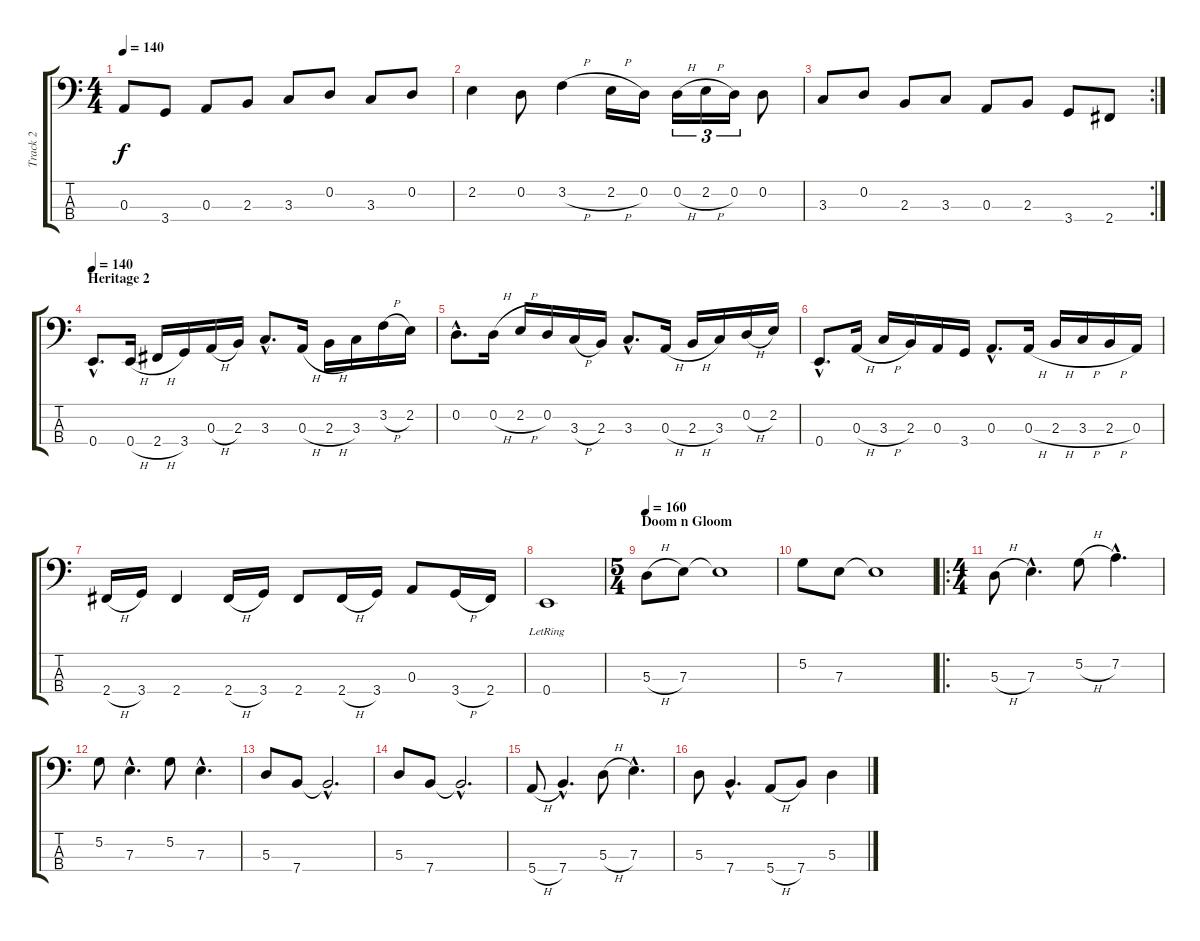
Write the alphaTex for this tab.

\track ("Track 2" "Track 2") {instrument electricbassfinger}
\staff {score tabs}
\tuning (G2 D2 A1 E1) {hide}
\ts (4 4)
\tempo 140
\clef f4
\ks c
0.3{t}.8{dy f} 3.4.8 0.3.8 2.3.8 3.3.8 0.2.8 3.3.8 0.2.8 |
2.2.4 0.2.8 3.2{h}.4 2.2{h}.16 0.2.16 0.2{h}.16{tu (3 2)} 2.2{h}.16{tu (3 2)} 0.2.16{tu (3 2)} 0.2.8 |
\rc 2
3.3.8 0.2.8 2.3.8 3.3.8 0.3.8 2.3.8 3.4.8 2.4.8 |
\section ("" "Heritage 2")
\tempo 140
0.4{hac}.8{d} 0.4{h}.16 2.4{h}.16 3.4.16 0.3{h}.16 2.3.16 3.3{hac}.8{d} 0.3{h}.16 2.3{h}.16 3.3.16 3.2{h}.16 2.2.16 |
0.2{hac}.8{d} 0.2{h}.16 2.2{h}.16 0.2.16 3.3{h}.16 2.3.16 3.3{hac}.8{d} 0.3{h}.16 2.3{h}.16 3.3.16 0.2{h}.16 2.2.16 |
0.4{hac}.8{d} 0.3{h}.16 3.3{h}.16 2.3.16 0.3.16 3.4.16 0.3{hac}.8{d} 0.3{h}.16 2.3{h}.16 3.3{h}.16 2.3{h}.16 0.3.16 |
2.4{h}.16 3.4.16 2.4.4 2.4{h}.16 3.4.16 2.4.8 2.4{h}.16 3.4.16 0.3.8 3.4{h}.16 2.4.16 |
0.4{lr}.1 |
\ts (5 4)
\section ("" "Doom n Gloom")
\tempo 160
5.3{h}.8 7.3.8 7.3{t}.1 |
5.2.8 7.3.8 7.3{t}.1 |
\ro
\ts (4 4)
5.3{h}.8 7.3{hac}.4{d} 5.2{h}.8 7.2{hac}.4{d} |
5.2.8 7.3{hac}.4{d} 5.2.8 7.3{hac}.4{d} |
5.3.8 7.4.8 7.4{hac t}.2{d} |
5.3.8 7.4.8 7.4{hac t}.2{d} |
5.4{h}.8 7.4{hac}.4{d} 5.3{h}.8 7.3{hac}.4{d} |
5.3.8 7.4{hac}.4{d} 5.4{h}.8 7.4.8 5.3.4
